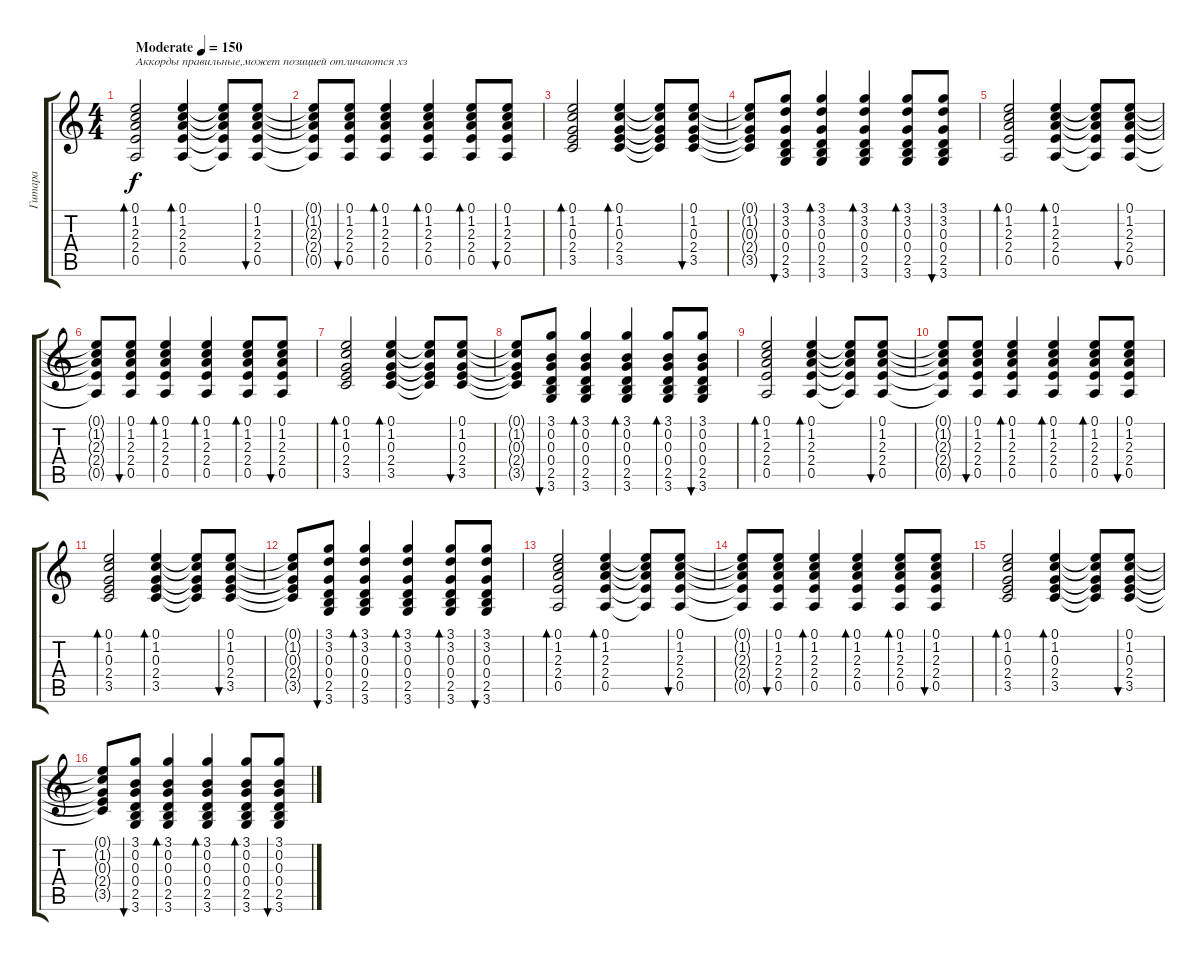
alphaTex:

\track ("Гитара" "Гитара") {instrument acousticguitarsteel}
\staff {score tabs}
\tuning (E4 B3 G3 D3 A2 E2) {hide}
\ts (4 4)
\tempo (150 "Moderate")
\clef g2
\ks c
(0.1 1.2 2.3 2.4 0.5).2{bd 30 txt "Аккорды правильные,может позицией отличаются хз" dy f instrument acousticguitarsteel} (0.1 1.2 2.3 2.4 0.5).4{bd 30} (0.1{t} 1.2{t} 2.3{t} 2.4{t} 0.5{t}).8 (0.1 1.2 2.3 2.4 0.5).8{bu 30} |
(0.1{t} 1.2{t} 2.3{t} 2.4{t} 0.5{t}).8 (0.1 1.2 2.3 2.4 0.5).8{bu 30} (0.1 1.2 2.3 2.4 0.5).4{bd 30} (0.1 1.2 2.3 2.4 0.5).4{bd 30} (0.1 1.2 2.3 2.4 0.5).8{bd 30} (0.1 1.2 2.3 2.4 0.5).8{bu 30} |
(0.1 1.2 0.3 2.4 3.5).2{bd 30} (0.1 1.2 0.3 2.4 3.5).4{bd 30} (0.1{t} 1.2{t} 0.3{t} 2.4{t} 3.5{t}).8 (0.1 1.2 0.3 2.4 3.5).8{bu 30} |
(0.1{t} 1.2{t} 0.3{t} 2.4{t} 3.5{t}).8 (3.1 3.2 0.3 0.4 2.5 3.6).8{bu 30} (3.1 3.2 0.3 0.4 2.5 3.6).4{bd 30} (3.1 3.2 0.3 0.4 2.5 3.6).4{bd 30} (3.1 3.2 0.3 0.4 2.5 3.6).8{bd 30} (3.1 3.2 0.3 0.4 2.5 3.6).8{bu 30} |
(0.1 1.2 2.3 2.4 0.5).2{bd 30} (0.1 1.2 2.3 2.4 0.5).4{bd 30} (0.1{t} 1.2{t} 2.3{t} 2.4{t} 0.5{t}).8 (0.1 1.2 2.3 2.4 0.5).8{bu 30} |
(0.1{t} 1.2{t} 2.3{t} 2.4{t} 0.5{t}).8 (0.1 1.2 2.3 2.4 0.5).8{bu 30} (0.1 1.2 2.3 2.4 0.5).4{bd 30} (0.1 1.2 2.3 2.4 0.5).4{bd 30} (0.1 1.2 2.3 2.4 0.5).8{bd 30} (0.1 1.2 2.3 2.4 0.5).8{bu 30} |
(0.1 1.2 0.3 2.4 3.5).2{bd 30} (0.1 1.2 0.3 2.4 3.5).4{bd 30} (0.1{t} 1.2{t} 0.3{t} 2.4{t} 3.5{t}).8 (0.1 1.2 0.3 2.4 3.5).8{bu 30} |
(0.1{t} 1.2{t} 0.3{t} 2.4{t} 3.5{t}).8 (3.1 0.2 0.3 0.4 2.5 3.6).8{bu 30} (3.1 0.2 0.3 0.4 2.5 3.6).4{bd 30} (3.1 0.2 0.3 0.4 2.5 3.6).4{bd 30} (3.1 0.2 0.3 0.4 2.5 3.6).8{bd 30} (3.1 0.2 0.3 0.4 2.5 3.6).8{bu 30} |
(0.1 1.2 2.3 2.4 0.5).2{bd 30} (0.1 1.2 2.3 2.4 0.5).4{bd 30} (0.1{t} 1.2{t} 2.3{t} 2.4{t} 0.5{t}).8 (0.1 1.2 2.3 2.4 0.5).8{bu 30} |
(0.1{t} 1.2{t} 2.3{t} 2.4{t} 0.5{t}).8 (0.1 1.2 2.3 2.4 0.5).8{bu 30} (0.1 1.2 2.3 2.4 0.5).4{bd 30} (0.1 1.2 2.3 2.4 0.5).4{bd 30} (0.1 1.2 2.3 2.4 0.5).8{bd 30} (0.1 1.2 2.3 2.4 0.5).8{bu 30} |
(0.1 1.2 0.3 2.4 3.5).2{bd 30} (0.1 1.2 0.3 2.4 3.5).4{bd 30} (0.1{t} 1.2{t} 0.3{t} 2.4{t} 3.5{t}).8 (0.1 1.2 0.3 2.4 3.5).8{bu 30} |
(0.1{t} 1.2{t} 0.3{t} 2.4{t} 3.5{t}).8 (3.1 3.2 0.3 0.4 2.5 3.6).8{bu 30} (3.1 3.2 0.3 0.4 2.5 3.6).4{bd 30} (3.1 3.2 0.3 0.4 2.5 3.6).4{bd 30} (3.1 3.2 0.3 0.4 2.5 3.6).8{bd 30} (3.1 3.2 0.3 0.4 2.5 3.6).8{bu 30} |
(0.1 1.2 2.3 2.4 0.5).2{bd 30} (0.1 1.2 2.3 2.4 0.5).4{bd 30} (0.1{t} 1.2{t} 2.3{t} 2.4{t} 0.5{t}).8 (0.1 1.2 2.3 2.4 0.5).8{bu 30} |
(0.1{t} 1.2{t} 2.3{t} 2.4{t} 0.5{t}).8 (0.1 1.2 2.3 2.4 0.5).8{bu 30} (0.1 1.2 2.3 2.4 0.5).4{bd 30} (0.1 1.2 2.3 2.4 0.5).4{bd 30} (0.1 1.2 2.3 2.4 0.5).8{bd 30} (0.1 1.2 2.3 2.4 0.5).8{bu 30} |
(0.1 1.2 0.3 2.4 3.5).2{bd 30} (0.1 1.2 0.3 2.4 3.5).4{bd 30} (0.1{t} 1.2{t} 0.3{t} 2.4{t} 3.5{t}).8 (0.1 1.2 0.3 2.4 3.5).8{bu 30} |
(0.1{t} 1.2{t} 0.3{t} 2.4{t} 3.5{t}).8 (3.1 0.2 0.3 0.4 2.5 3.6).8{bu 30} (3.1 0.2 0.3 0.4 2.5 3.6).4{bd 30} (3.1 0.2 0.3 0.4 2.5 3.6).4{bd 30} (3.1 0.2 0.3 0.4 2.5 3.6).8{bd 30} (3.1 0.2 0.3 0.4 2.5 3.6).8{bu 30}
